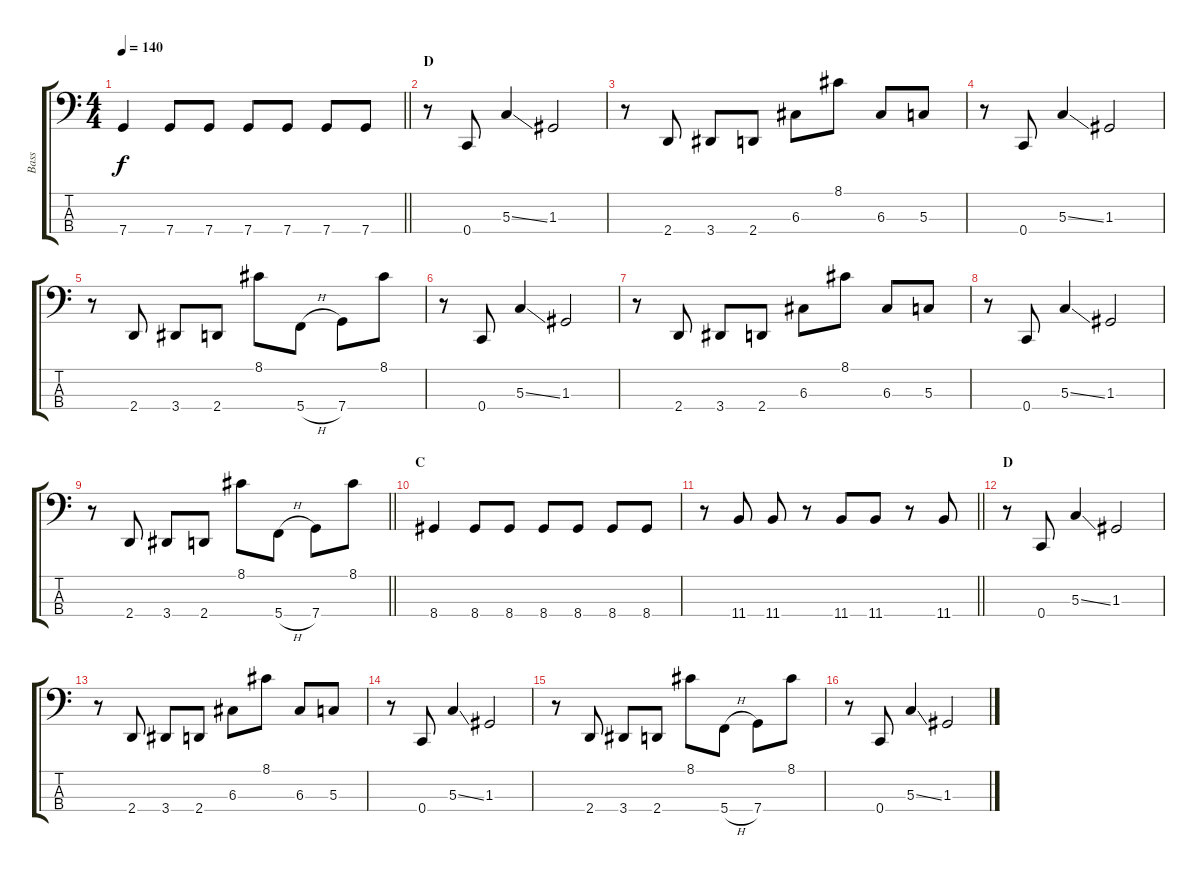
\track ("Bass" "Bass") {instrument electricbasspick}
\staff {score tabs}
\tuning (F2 C2 G1 C1) {hide}
\ts (4 4)
\tempo 140
\clef f4
\barLineRight lightlight
\ks c
7.4.4{dy f} 7.4.8 7.4.8 7.4.8 7.4.8 7.4.8 7.4.8 |
\section ("" "D")
r.8 0.4.8 5.3{ss}.4 1.3.2 |
r.8 2.4.8 3.4.8 2.4.8 6.3.8 8.1.8 6.3.8 5.3.8 |
r.8 0.4.8 5.3{ss}.4 1.3.2 |
r.8 2.4.8 3.4.8 2.4.8 8.1.8 5.4{h}.8 7.4.8 8.1.8 |
r.8 0.4.8 5.3{ss}.4 1.3.2 |
r.8 2.4.8 3.4.8 2.4.8 6.3.8 8.1.8 6.3.8 5.3.8 |
r.8 0.4.8 5.3{ss}.4 1.3.2 |
\barLineRight lightlight
r.8 2.4.8 3.4.8 2.4.8 8.1.8 5.4{h}.8 7.4.8 8.1.8 |
\section ("" "C")
8.4.4 8.4.8 8.4.8 8.4.8 8.4.8 8.4.8 8.4.8 |
\barLineRight lightlight
r.8 11.4.8 11.4.8 r.8 11.4.8 11.4.8 r.8 11.4.8 |
\section ("" "D")
r.8 0.4.8 5.3{ss}.4 1.3.2 |
r.8 2.4.8 3.4.8 2.4.8 6.3.8 8.1.8 6.3.8 5.3.8 |
r.8 0.4.8 5.3{ss}.4 1.3.2 |
r.8 2.4.8 3.4.8 2.4.8 8.1.8 5.4{h}.8 7.4.8 8.1.8 |
r.8 0.4.8 5.3{ss}.4 1.3.2
